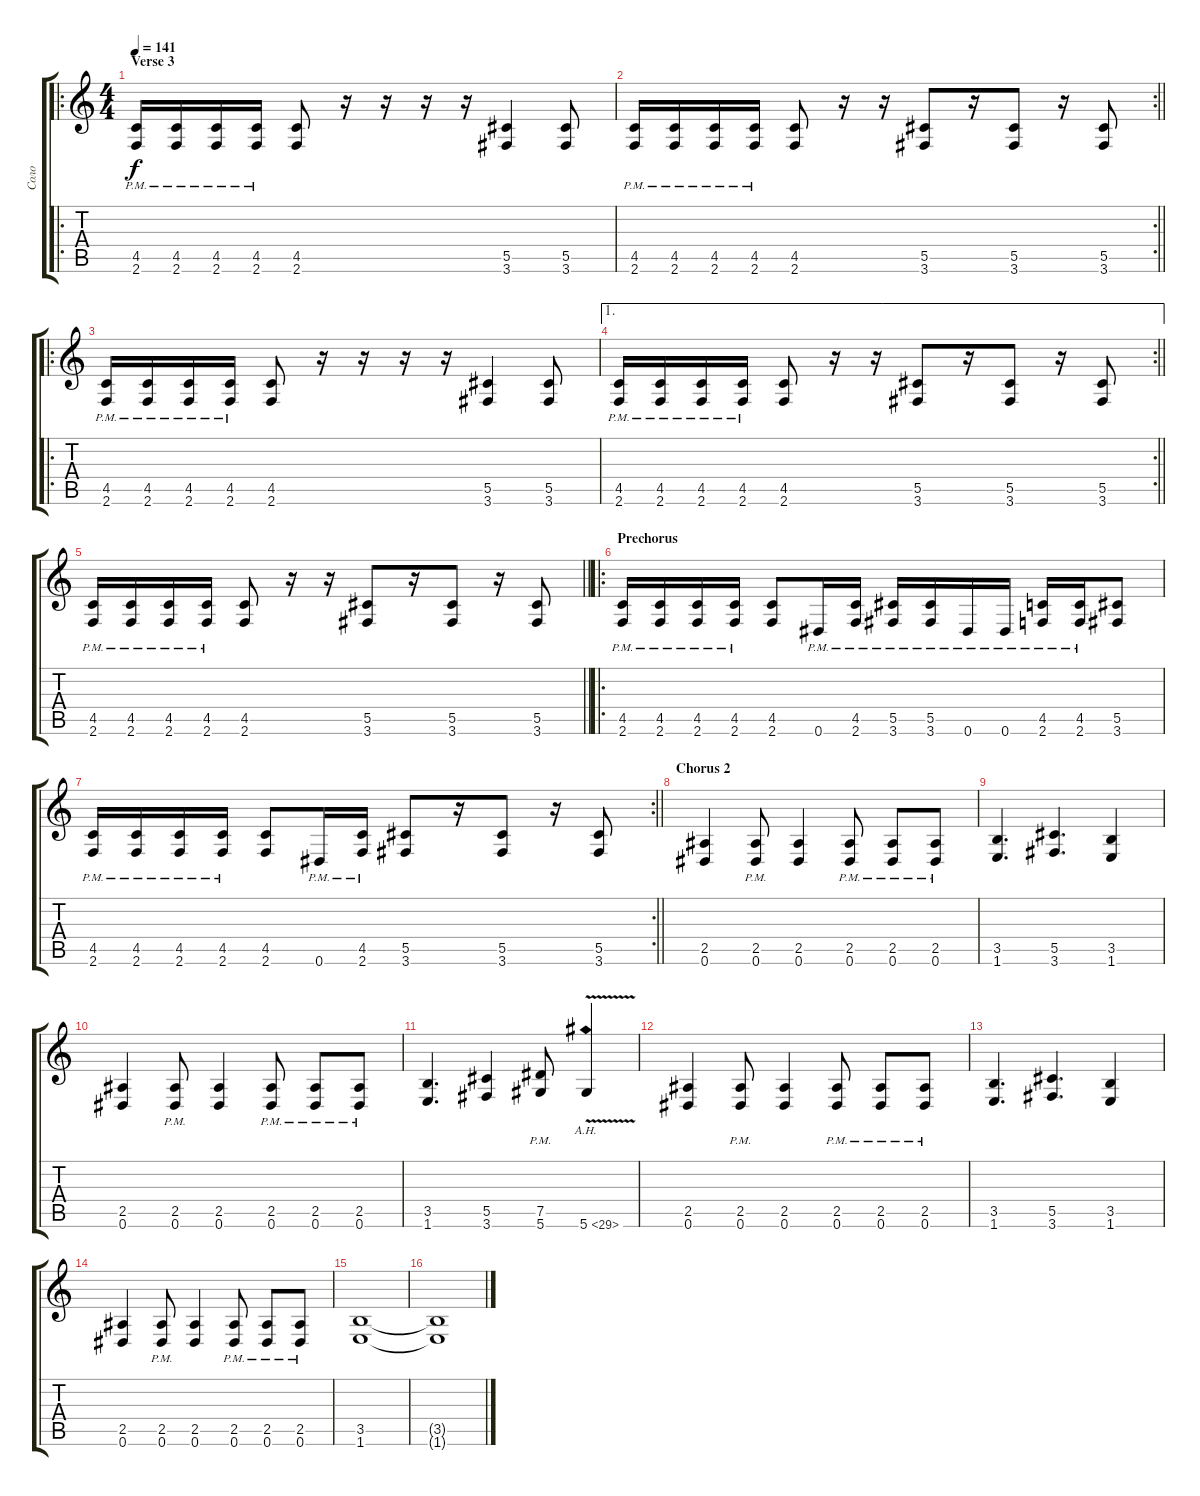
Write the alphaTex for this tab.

\track ("Соло" "Соло") {instrument distortionguitar}
\staff {score tabs}
\tuning (Eb4 Bb3 Gb3 Db3 Ab2 Eb2) {hide}
\ro
\ts (4 4)
\section ("" "Verse 3")
\tempo 141
\clef g2
\ks c
(4.5{pm} 2.6{pm}).16{dy f} (4.5{pm} 2.6{pm}).16 (4.5{pm} 2.6{pm}).16 (4.5{pm} 2.6{pm}).16 (4.5 2.6).8 r.16 r.16 r.16 r.16 (5.5 3.6).4 (5.5 3.6).8 |
\rc 2
\barLineRight lightlight
(4.5{pm} 2.6{pm}).16 (4.5{pm} 2.6{pm}).16 (4.5{pm} 2.6{pm}).16 (4.5{pm} 2.6{pm}).16 (4.5 2.6).8 r.16 r.16 (5.5 3.6).8 r.16 (5.5 3.6).8 r.16 (5.5 3.6).8 |
\ro
(4.5{pm} 2.6{pm}).16 (4.5{pm} 2.6{pm}).16 (4.5{pm} 2.6{pm}).16 (4.5{pm} 2.6{pm}).16 (4.5 2.6).8 r.16 r.16 r.16 r.16 (5.5 3.6).4 (5.5 3.6).8 |
\ae 1
\rc 2
\barLineRight lightlight
(4.5{pm} 2.6{pm}).16 (4.5{pm} 2.6{pm}).16 (4.5{pm} 2.6{pm}).16 (4.5{pm} 2.6{pm}).16 (4.5 2.6).8 r.16 r.16 (5.5 3.6).8 r.16 (5.5 3.6).8 r.16 (5.5 3.6).8 |
\barLineRight lightlight
(4.5{pm} 2.6{pm}).16 (4.5{pm} 2.6{pm}).16 (4.5{pm} 2.6{pm}).16 (4.5{pm} 2.6{pm}).16 (4.5 2.6).8 r.16 r.16 (5.5 3.6).8 r.16 (5.5 3.6).8 r.16 (5.5 3.6).8 |
\ro
\section ("" "Prechorus")
(4.5{pm} 2.6{pm}).16 (4.5{pm} 2.6{pm}).16 (4.5{pm} 2.6{pm}).16 (4.5{pm} 2.6{pm}).16 (4.5 2.6).8 0.6{pm}.16 (4.5{pm} 2.6{pm}).16 (5.5{pm} 3.6{pm}).16 (5.5{pm} 3.6{pm}).16 0.6{pm}.16 0.6{pm}.16 (4.5{pm} 2.6{pm}).16 (4.5{pm} 2.6{pm}).16 (5.5 3.6).8 |
\rc 2
\barLineRight lightlight
(4.5{pm} 2.6{pm}).16 (4.5{pm} 2.6{pm}).16 (4.5{pm} 2.6{pm}).16 (4.5{pm} 2.6{pm}).16 (4.5 2.6).8 0.6{pm}.16 (4.5{pm} 2.6{pm}).16 (5.5 3.6).8 r.16 (5.5 3.6).8 r.16 (5.5 3.6).8 |
\section ("" "Chorus 2")
(2.5 0.6).4 (2.5{pm} 0.6{pm}).8 (2.5 0.6).4 (2.5{pm} 0.6{pm}).8 (2.5{pm} 0.6{pm}).8 (2.5{pm} 0.6{pm}).8 |
(3.5 1.6).4{d} (5.5 3.6).4{d} (3.5 1.6).4 |
(2.5 0.6).4 (2.5{pm} 0.6{pm}).8 (2.5 0.6).4 (2.5{pm} 0.6{pm}).8 (2.5{pm} 0.6{pm}).8 (2.5{pm} 0.6{pm}).8 |
(3.5 1.6).4{d} (5.5 3.6).4 (7.5{pm} 5.6{pm}).8 5.6{ah 24 v}.4 |
(2.5 0.6).4 (2.5{pm} 0.6).8 (2.5 0.6).4 (2.5{pm} 0.6{pm}).8 (2.5{pm} 0.6).8 (2.5{pm} 0.6).8 |
(3.5 1.6).4{d} (5.5 3.6).4{d} (3.5 1.6).4 |
(2.5 0.6).4 (2.5{pm} 0.6).8 (2.5 0.6).4 (2.5{pm} 0.6{pm}).8 (2.5{pm} 0.6).8 (2.5{pm} 0.6).8 |
(3.5 1.6).1 |
(3.5{t} 1.6{t}).1
